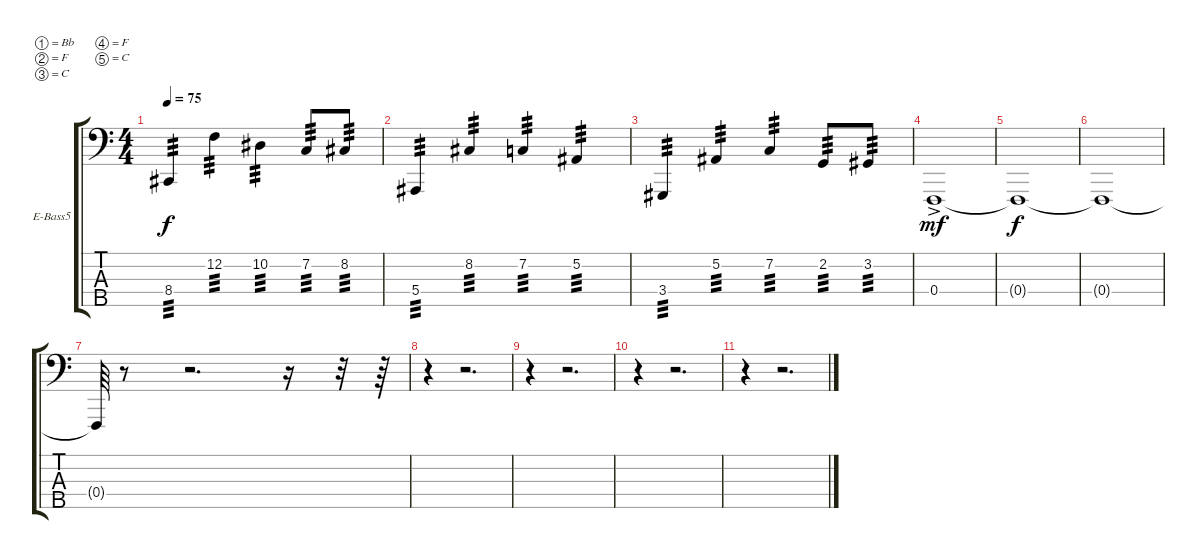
\bracketExtendMode groupsimilarinstruments
\firstSystemTrackNameOrientation horizontal
\otherSystemsTrackNameOrientation horizontal
\track ("bass" "E-Bass5") {instrument electricbassfinger}
\staff {score tabs}
\tuning (Bb1 F1 C1 F0 C0)
\ts (4 4)
\tempo 75
\clef f4
\ks c
8.4.4{tp 3 dy f} 12.2.4{tp 3} 10.2.4{tp 3} 7.2.8{tp 3} 8.2.8{tp 3} |
5.4.4{tp 3} 8.2.4{tp 3} 7.2.4{tp 3} 5.2.4{tp 3} |
3.4.4{tp 3} 5.2.4{tp 3} 7.2.4{tp 3} 2.2.8{tp 3} 3.2.8{tp 3} |
0.4{ac}.1{dy mf} |
0.4{t}.1{dy f} |
0.4{t}.1 |
0.4{t}.64 r.8 r.2{d} r.16 r.32 r.64 |
r.4 r.2{d} |
r.4 r.2{d} |
r.4 r.2{d} |
r.4 r.2{d}
